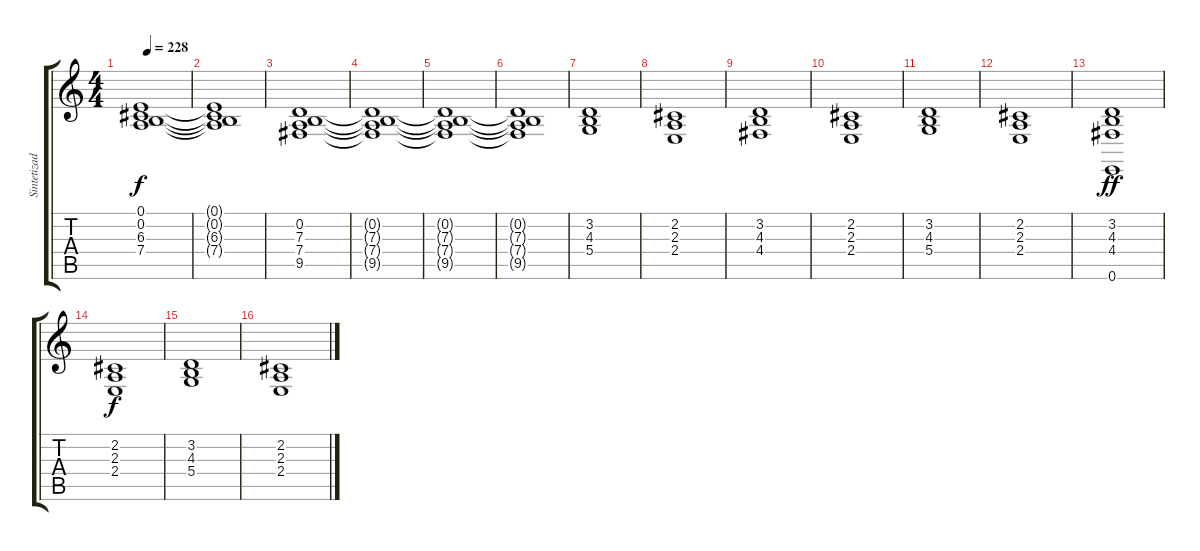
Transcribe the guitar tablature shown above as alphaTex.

\track ("Sintetizador" "Sintetizad") {instrument synthstrings2}
\staff {score tabs}
\tuning (E4 B3 G3 D3 A2 E2) {hide}
\ts (4 4)
\tempo 228
\clef g2
\ks c
(0.1 0.2 6.3 7.4).1{dy f} |
(0.1{t} 0.2{t} 6.3{t} 7.4{t}).1 |
(0.2 7.3 7.4 9.5).1 |
(0.2{t} 7.3{t} 7.4{t} 9.5{t}).1 |
(0.2{t} 7.3{t} 7.4{t} 9.5{t}).1 |
(0.2{t} 7.3{t} 7.4{t} 9.5{t}).1 |
(3.2 4.3 5.4).1 |
(2.2 2.3 2.4).1 |
(3.2 4.3 4.4).1 |
(2.2 2.3 2.4).1 |
(3.2 4.3 5.4).1 |
(2.2 2.3 2.4).1 |
(3.2 4.3 4.4 0.6).1{dy ff} |
(2.2 2.3 2.4).1{dy f} |
(3.2 4.3 5.4).1 |
(2.2 2.3 2.4).1
